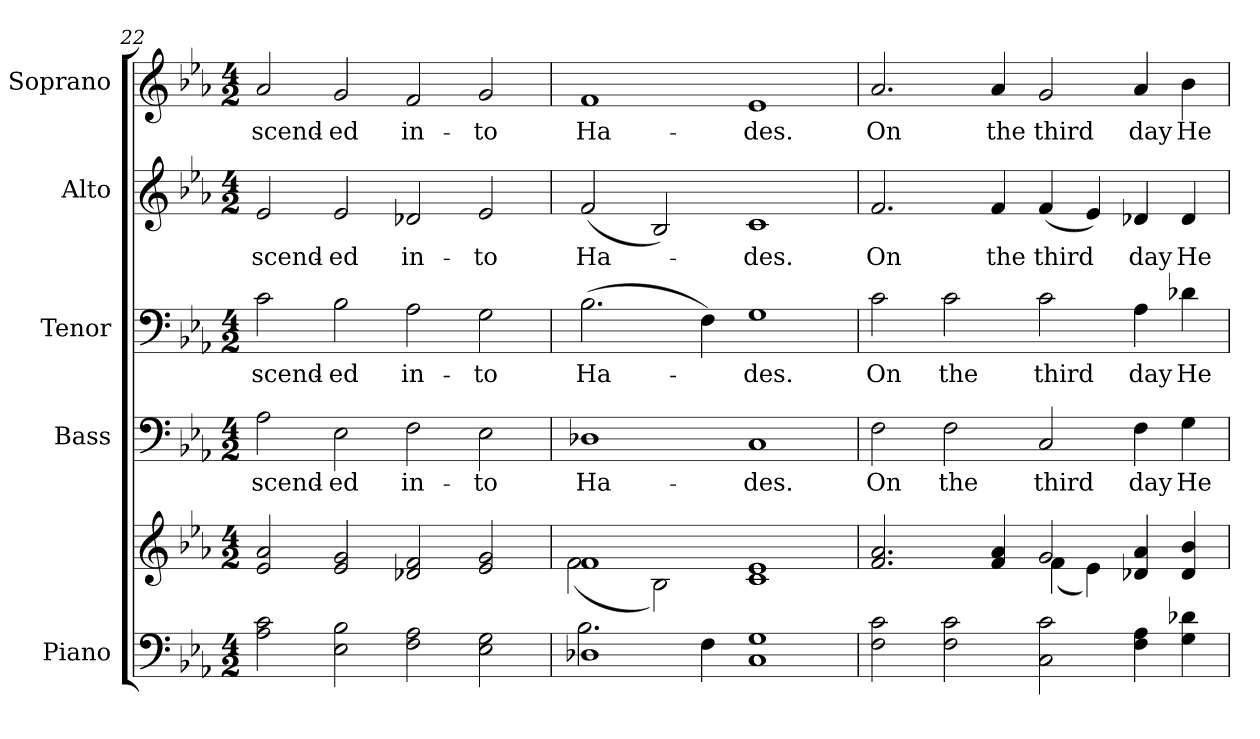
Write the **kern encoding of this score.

**kern	**kern	**kern	**text	**kern	**text	**kern	**text	**kern	**text
*part5	*part5	*part4	*part4	*part3	*part3	*part2	*part2	*part1	*part1
*staff6	*staff5	*staff4	*staff4	*staff3	*staff3	*staff2	*staff2	*staff1	*staff1
*I"Piano	*	*I"Bass	*	*I"Tenor	*	*I"Alto	*	*I"Soprano	*
*I'Pno.	*	*I'B.	*	*I'T.	*	*I'A.	*	*I'S.	*
!!LO:PB:g=z
*clefF4	*clefG2	*clefF4	*	*clefF4	*	*clefG2	*	*clefG2	*
*k[b-e-a-]	*k[b-e-a-]	*k[b-e-a-]	*	*k[b-e-a-]	*	*k[b-e-a-]	*	*k[b-e-a-]	*
*c:	*c:	*c:	*	*c:	*	*c:	*	*c:	*
*M4/2	*M4/2	*M4/2	*	*M4/2	*	*M4/2	*	*M4/2	*
=22	=22	=22	=22	=22	=22	=22	=22	=22	=22
!	!	!	!LO:LY:b:color=#000000	!	!	!	!	!	!
!	!	!	!	!	!LO:LY:b:color=#000000	!	!	!	!
!	!	!	!	!	!	!	!LO:LY:b:color=#000000	!	!
!	!	!	!	!	!	!	!	!	!LO:LY:b:color=#000000
2A-i\ 2ci	2e-i/ 2a-i	2A-i\	-scend-	2ci\	-scend-	2e-i/	-scend-	2a-i/	-scend-
!	!	!	!LO:LY:b:color=#000000	!	!	!	!	!	!
!	!	!	!	!	!LO:LY:b:color=#000000	!	!	!	!
!	!	!	!	!	!	!	!LO:LY:b:color=#000000	!	!
!	!	!	!	!	!	!	!	!	!LO:LY:b:color=#000000
2E-i\ 2B-i	2e-i/ 2gi	2E-i\	-ed	2B-i\	-ed	2e-i/	-ed	2gi/	-ed
!	!	!	!LO:LY:b:color=#000000	!	!	!	!	!	!
!	!	!	!	!	!LO:LY:b:color=#000000	!	!	!	!
!	!	!	!	!	!	!	!LO:LY:b:color=#000000	!	!
!	!	!	!	!	!	!	!	!	!LO:LY:b:color=#000000
2Fi\ 2A-i	2d-Xi/ 2fi	2Fi\	in-	2A-i\	in-	2d-Xi/	in-	2fi/	in-
!	!	!	!LO:LY:b:color=#000000	!	!	!	!	!	!
!	!	!	!	!	!LO:LY:b:color=#000000	!	!	!	!
!	!	!	!	!	!	!	!LO:LY:b:color=#000000	!	!
!	!	!	!	!	!	!	!	!	!LO:LY:b:color=#000000
2E-i\ 2Gi	2e-i/ 2gi	2E-i\	-to	2Gi\	-to	2e-i/	-to	2gi/	-to
=23	=23	=23	=23	=23	=23	=23	=23	=23	=23
*^	*^	*	*	*	*	*	*	*	*
!	!	!	!	!	!LO:LY:b:color=#000000	!	!	!	!	!	!
!	!	!	!	!	!	!	!LO:LY:b:color=#000000	!	!	!	!
!	!	!	!	!	!	!	!	!	!LO:LY:b:color=#000000	!	!
!	!	!	!	!	!	!	!	!	!	!	!LO:LY:b:color=#000000
1D-Xi	2.B-i\	1fi	(2fi\	1D-Xi	Ha-	(2.B-i\	Ha-	(2fi/	Ha-	1fi	Ha-
.	.	.	2B-i\)	.	.	.	.	2B-i/)	.	.	.
.	4Fi\	.	.	.	.	4Fi\)	.	.	.	.	.
!	!	!	!	!	!LO:LY:b:color=#000000	!	!	!	!	!	!
!	!	!	!	!	!	!	!LO:LY:b:color=#000000	!	!	!	!
!	!	!	!	!	!	!	!	!	!LO:LY:b:color=#000000	!	!
!	!	!	!	!	!	!	!	!	!	!	!LO:LY:b:color=#000000
1Ci 1Gi	1ryy	1ci 1e-i	1ryy	1Ci	-des.	1Gi	-des.	1ci	-des.	1e-i	-des.
*v	*v	*	*	*	*	*	*	*	*	*	*
=24	=24	=24	=24	=24	=24	=24	=24	=24	=24	=24
*^	*	*	*	*	*	*	*	*	*	*
!	!	!	!	!	!LO:LY:b:color=#000000	!	!	!	!	!	!
*v	*v	*	*	*	*	*	*	*	*	*	*
*^	*	*	*	*	*	*	*	*	*	*
!	!	!	!	!	!	!	!LO:LY:b:color=#000000	!	!	!	!
*v	*v	*	*	*	*	*	*	*	*	*	*
*^	*	*	*	*	*	*	*	*	*	*
!	!	!	!	!	!	!	!	!	!LO:LY:b:color=#000000	!	!
*v	*v	*	*	*	*	*	*	*	*	*	*
*^	*	*	*	*	*	*	*	*	*	*
!	!	!	!	!	!	!	!	!	!	!	!LO:LY:b:color=#000000
*v	*v	*	*	*	*	*	*	*	*	*	*
2Fi\ 2ci	2.fi/ 2.a-i	1ryy	2Fi\	On	2ci\	On	2.fi/	On	2.a-i/	On
!	!	!	!	!LO:LY:b:color=#000000	!	!	!	!	!	!
!	!	!	!	!	!	!LO:LY:b:color=#000000	!	!	!	!
2Fi\ 2ci	.	.	2Fi\	the	2ci\	the	.	.	.	.
!	!	!	!	!	!	!	!	!LO:LY:b:color=#000000	!	!
!	!	!	!	!	!	!	!	!	!	!LO:LY:b:color=#000000
.	4fi/ 4a-i	.	.	.	.	.	4fi/	the	4a-i/	the
!	!	!	!	!LO:LY:b:color=#000000	!	!	!	!	!	!
!	!	!	!	!	!	!LO:LY:b:color=#000000	!	!	!	!
!	!	!	!	!	!	!	!	!LO:LY:b:color=#000000	!	!
!	!	!	!	!	!	!	!	!	!	!LO:LY:b:color=#000000
2Ci\ 2ci	2gi/	(4fi\	2Ci/	third	2ci\	third	(4fi/	third	2gi/	third
.	.	4e-i\)	.	.	.	.	4e-i/)	.	.	.
!	!	!	!	!LO:LY:b:color=#000000	!	!	!	!	!	!
!	!	!	!	!	!	!LO:LY:b:color=#000000	!	!	!	!
!	!	!	!	!	!	!	!	!LO:LY:b:color=#000000	!	!
!	!	!	!	!	!	!	!	!	!	!LO:LY:b:color=#000000
4Fi\ 4A-i	4d-Xi/ 4a-i	2ryy	4Fi\	day	4A-i\	day	4d-Xi/	day	4a-i/	day
!	!	!	!	!LO:LY:b:color=#000000	!	!	!	!	!	!
!	!	!	!	!	!	!LO:LY:b:color=#000000	!	!	!	!
!	!	!	!	!	!	!	!	!LO:LY:b:color=#000000	!	!
!	!	!	!	!	!	!	!	!	!	!LO:LY:b:color=#000000
4Gi\ 4d-Xi	4d-i/ 4b-i	.	4Gi\	He	4d-Xi\	He	4d-i/	He	4b-i\	He
*	*v	*v	*	*	*	*	*	*	*	*
=	=	=	=	=	=	=	=	=	=
*-	*-	*-	*-	*-	*-	*-	*-	*-	*-
